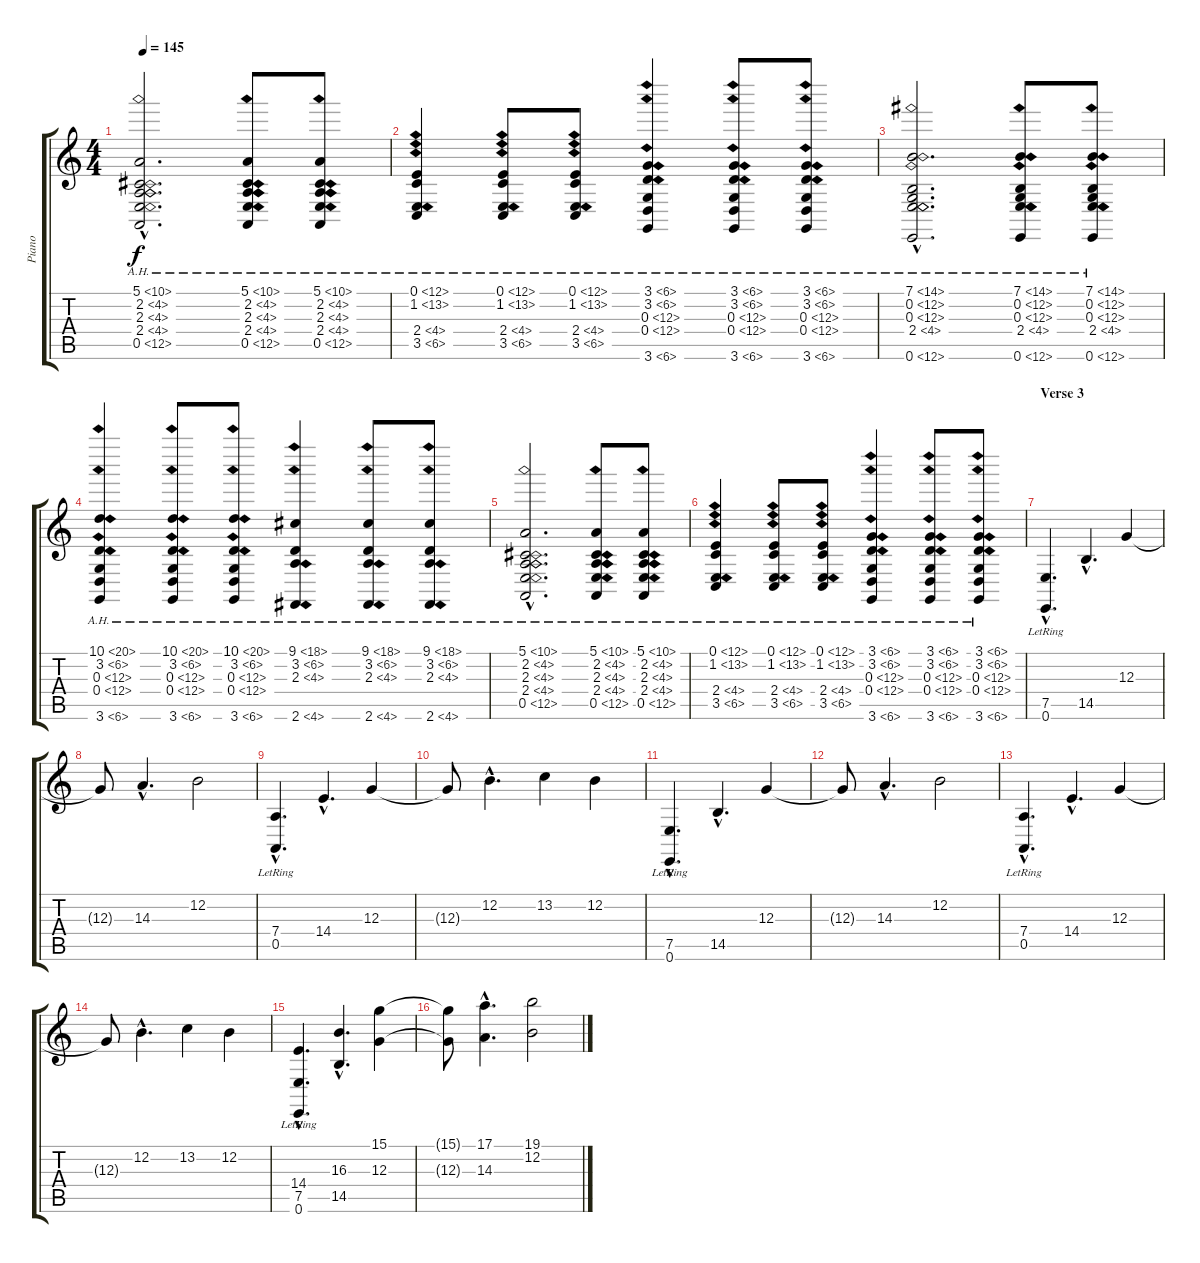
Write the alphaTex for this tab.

\track ("Piano" "Piano") {instrument brightacousticpiano}
\staff {score tabs}
\tuning (E4 B3 G3 D3 A2 E2) {hide}
\ts (4 4)
\tempo 145
\clef g2
\ks c
(5.1{ah 5 hac} 2.2{ah 2 hac} 2.3{ah 2 hac} 2.4{ah 2 hac} 0.5{ah 12 hac}).2{d dy f} (5.1{ah 5} 2.2{ah 2} 2.3{ah 2} 2.4{ah 2} 0.5{ah 12}).8 (5.1{ah 5} 2.2{ah 2} 2.3{ah 2} 2.4{ah 2} 0.5{ah 12}).8 |
(0.1{ah 12} 1.2{ah 12} 2.4{ah 2} 3.5{ah 3}).4 (0.1{ah 12} 1.2{ah 12} 2.4{ah 2} 3.5{ah 3}).8 (0.1{ah 12} 1.2{ah 12} 2.4{ah 2} 3.5{ah 3}).8 (3.1{ah 3} 3.2{ah 3} 0.3{ah 12} 0.4{ah 12} 3.6{ah 3}).4 (3.1{ah 3} 3.2{ah 3} 0.3{ah 12} 0.4{ah 12} 3.6{ah 3}).8 (3.1{ah 3} 3.2{ah 3} 0.3{ah 12} 0.4{ah 12} 3.6{ah 3}).8 |
(7.1{ah 7 hac} 0.2{ah 12 hac} 0.3{ah 12 hac} 2.4{ah 2 hac} 0.6{ah 12 hac}).2{d} (7.1{ah 7} 0.2{ah 12} 0.3{ah 12} 2.4{ah 2} 0.6{ah 12}).8 (7.1{ah 7} 0.2{ah 12} 0.3{ah 12} 2.4{ah 2} 0.6{ah 12}).8 |
(10.1{ah 10} 3.2{ah 3} 0.3{ah 12} 0.4{ah 12} 3.6{ah 3}).4 (10.1{ah 10} 3.2{ah 3} 0.3{ah 12} 0.4{ah 12} 3.6{ah 3}).8 (10.1{ah 10} 3.2{ah 3} 0.3{ah 12} 0.4{ah 12} 3.6{ah 3}).8 (9.1{ah 9} 3.2{ah 3} 2.3{ah 2} 2.6{ah 2}).4 (9.1{ah 9} 3.2{ah 3} 2.3{ah 2} 2.6{ah 2}).8 (9.1{ah 9} 3.2{ah 3} 2.3{ah 2} 2.6{ah 2}).8 |
(5.1{ah 5 hac} 2.2{ah 2 hac} 2.3{ah 2 hac} 2.4{ah 2 hac} 0.5{ah 12 hac}).2{d} (5.1{ah 5} 2.2{ah 2} 2.3{ah 2} 2.4{ah 2} 0.5{ah 12}).8 (5.1{ah 5} 2.2{ah 2} 2.3{ah 2} 2.4{ah 2} 0.5{ah 12}).8 |
(0.1{ah 12} 1.2{ah 12} 2.4{ah 2} 3.5{ah 3}).4{volume 0} (0.1{ah 12} 1.2{ah 12} 2.4{ah 2} 3.5{ah 3}).8 (0.1{ah 12} 1.2{ah 12} 2.4{ah 2} 3.5{ah 3}).8 (3.1{ah 3} 3.2{ah 3} 0.3{ah 12} 0.4{ah 12} 3.6{ah 3}).4 (3.1{ah 3} 3.2{ah 3} 0.3{ah 12} 0.4{ah 12} 3.6{ah 3}).8 (3.1{ah 3} 3.2{ah 3} 0.3{ah 12} 0.4{ah 12} 3.6{ah 3}).8 |
\section ("" "Verse 3")
(7.5{hac} 0.6{hac lr}).4{d volume 16} 14.5{hac}.4{d} 12.3.4 |
12.3{t}.8 14.3{hac}.4{d} 12.2.2 |
(7.4{hac} 0.5{hac lr}).4{d} 14.4{hac}.4{d} 12.3.4 |
12.3{t}.8 12.2{hac}.4{d} 13.2.4 12.2.4 |
(7.5{hac} 0.6{hac lr}).4{d} 14.5{hac}.4{d} 12.3.4 |
12.3{t}.8 14.3{hac}.4{d} 12.2.2 |
(7.4{hac} 0.5{hac lr}).4{d} 14.4{hac}.4{d} 12.3.4 |
12.3{t}.8 12.2{hac}.4{d} 13.2.4 12.2.4 |
(14.4{hac} 7.5{hac} 0.6{hac lr}).4{d} (16.3{hac} 14.5{hac}).4{d} (15.1 12.3).4 |
(15.1{t} 12.3{t}).8 (17.1{hac} 14.3{hac}).4{d} (19.1 12.2).2
